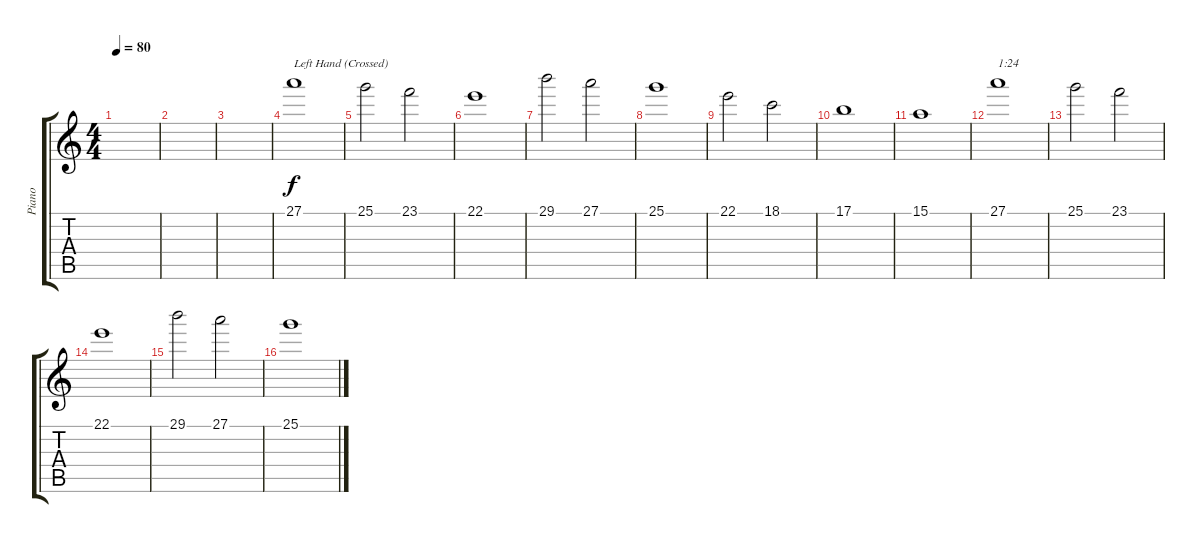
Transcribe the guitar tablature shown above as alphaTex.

\track ("Piano" "Piano") {instrument acousticgrandpiano}
\staff {score tabs}
\tuning (Gb4 B3 G3 D3 A2 E2) {hide}
\ts (4 4)
\tempo 80
\clef g2
\ks c
|
|
|
\section ("" "")
27.1.1{txt "Left Hand (Crossed)"} |
25.1.2 23.1.2 |
22.1.1 |
29.1.2 27.1.2 |
25.1.1 |
22.1.2 18.1.2 |
17.1.1 |
15.1.1 |
\section ("" "")
27.1.1{txt "1:24"} |
25.1.2 23.1.2 |
22.1.1 |
29.1.2 27.1.2 |
25.1.1
